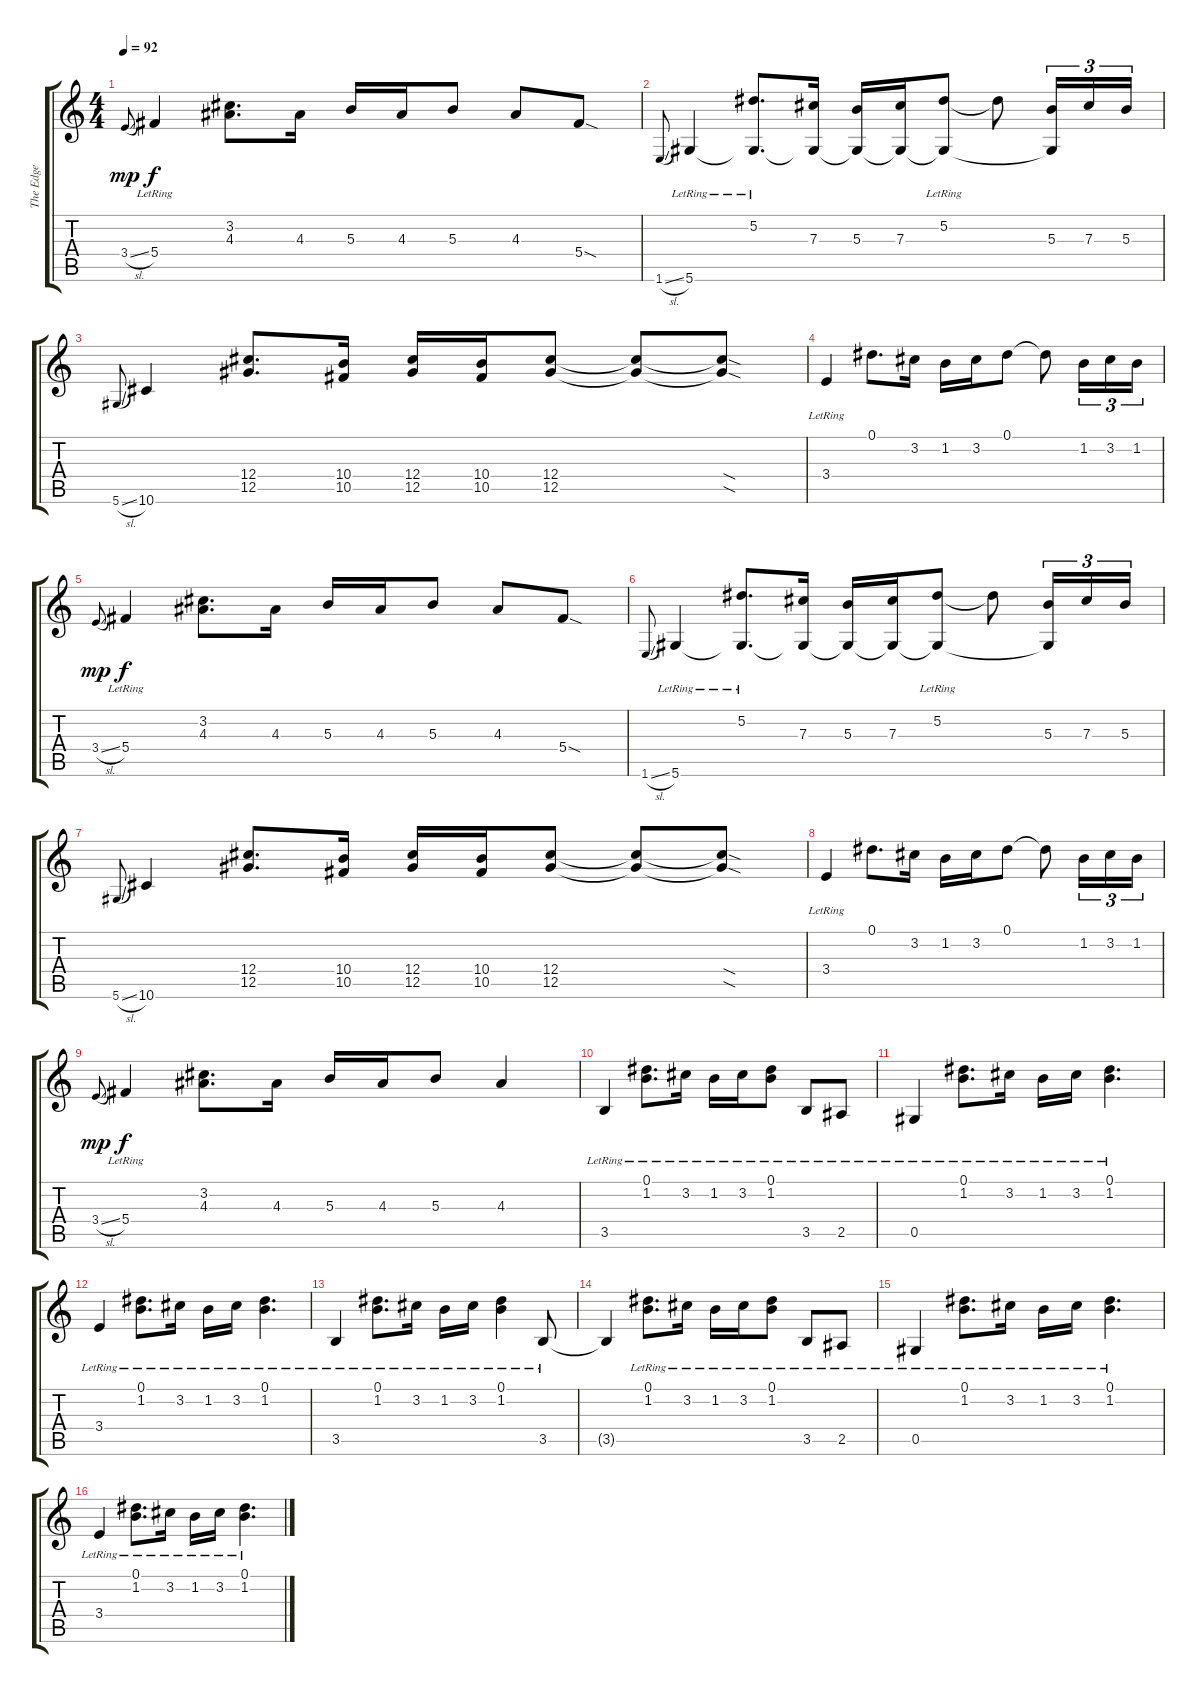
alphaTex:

\track ("The Edge" "The Edge") {instrument electricguitarjazz}
\staff {score tabs}
\tuning (Eb4 Bb3 Gb3 Db3 Ab2 Eb2) {hide}
\ts (4 4)
\tempo 92
\clef g2
\ks c
3.4{sl}.8{gr onbeat dy mp} 5.4{lr}.4{dy f} (3.2 4.3).8{d} 4.3.16 5.3.16 4.3.16 5.3.8 4.3.8 5.4{sod}.8 |
1.6{sl}.8{gr onbeat} 5.6{lr}.4 (5.2{lr} 5.6{t}).8{d} (7.3 5.6{t}).16 (5.3 5.6{t}).16 (7.3 5.6{t}).16 (5.2{lr} 5.6{t}).8 5.2{t}.8 (5.3 5.6{t}).16{tu (3 2)} 7.3.16{tu (3 2)} 5.3.16{tu (3 2)} |
5.6{sl}.8{gr onbeat} 10.6.4 (12.4 12.5).8{d} (10.4 10.5).16 (12.4 12.5).16 (10.4 10.5).16 (12.4 12.5).8 (12.4{t} 12.5{t}).8 (12.4{sod t} 12.5{sod t}).8 |
3.4{lr}.4 0.1.8{d} 3.2.16 1.2.16 3.2.16 0.1.8 0.1{t}.8 1.2.16{tu (3 2)} 3.2.16{tu (3 2)} 1.2.16{tu (3 2)} |
3.4{sl}.8{gr onbeat dy mp} 5.4{lr}.4{dy f} (3.2 4.3).8{d} 4.3.16 5.3.16 4.3.16 5.3.8 4.3.8 5.4{sod}.8 |
1.6{sl}.8{gr onbeat} 5.6{lr}.4 (5.2{lr} 5.6{t}).8{d} (7.3 5.6{t}).16 (5.3 5.6{t}).16 (7.3 5.6{t}).16 (5.2{lr} 5.6{t}).8 5.2{t}.8 (5.3 5.6{t}).16{tu (3 2)} 7.3.16{tu (3 2)} 5.3.16{tu (3 2)} |
5.6{sl}.8{gr onbeat} 10.6.4 (12.4 12.5).8{d} (10.4 10.5).16 (12.4 12.5).16 (10.4 10.5).16 (12.4 12.5).8 (12.4{t} 12.5{t}).8 (12.4{sod t} 12.5{sod t}).8 |
3.4{lr}.4 0.1.8{d} 3.2.16 1.2.16 3.2.16 0.1.8 0.1{t}.8 1.2.16{tu (3 2)} 3.2.16{tu (3 2)} 1.2.16{tu (3 2)} |
3.4{sl}.8{gr onbeat dy mp} 5.4{lr}.4{dy f} (3.2 4.3).8{d} 4.3.16 5.3.16 4.3.16 5.3.8 4.3.4 |
3.5{lr}.4 (0.1{lr} 1.2{lr}).8{d} 3.2{lr}.16 1.2{lr}.16 3.2{lr}.16 (0.1{lr} 1.2{lr}).8 3.5{lr}.8 2.5{lr}.8 |
0.5{lr}.4 (0.1{lr} 1.2{lr}).8{d} 3.2{lr}.16 1.2{lr}.16 3.2{lr}.16 (0.1{lr} 1.2{lr}).4{d} |
3.4{lr}.4 (0.1{lr} 1.2{lr}).8{d} 3.2{lr}.16 1.2{lr}.16 3.2{lr}.16 (0.1{lr} 1.2{lr}).4{d} |
3.5{lr}.4 (0.1{lr} 1.2{lr}).8{d} 3.2{lr}.16 1.2{lr}.16 3.2{lr}.16 (0.1{lr} 1.2{lr}).4 3.5{lr}.8 |
3.5{t}.4 (0.1{lr} 1.2{lr}).8{d} 3.2{lr}.16 1.2{lr}.16 3.2{lr}.16 (0.1{lr} 1.2{lr}).8 3.5{lr}.8 2.5{lr}.8 |
0.5{lr}.4 (0.1{lr} 1.2{lr}).8{d} 3.2{lr}.16 1.2{lr}.16 3.2{lr}.16 (0.1{lr} 1.2{lr}).4{d} |
3.4{lr}.4 (0.1{lr} 1.2{lr}).8{d} 3.2{lr}.16 1.2{lr}.16 3.2{lr}.16 (0.1{lr} 1.2{lr}).4{d}
